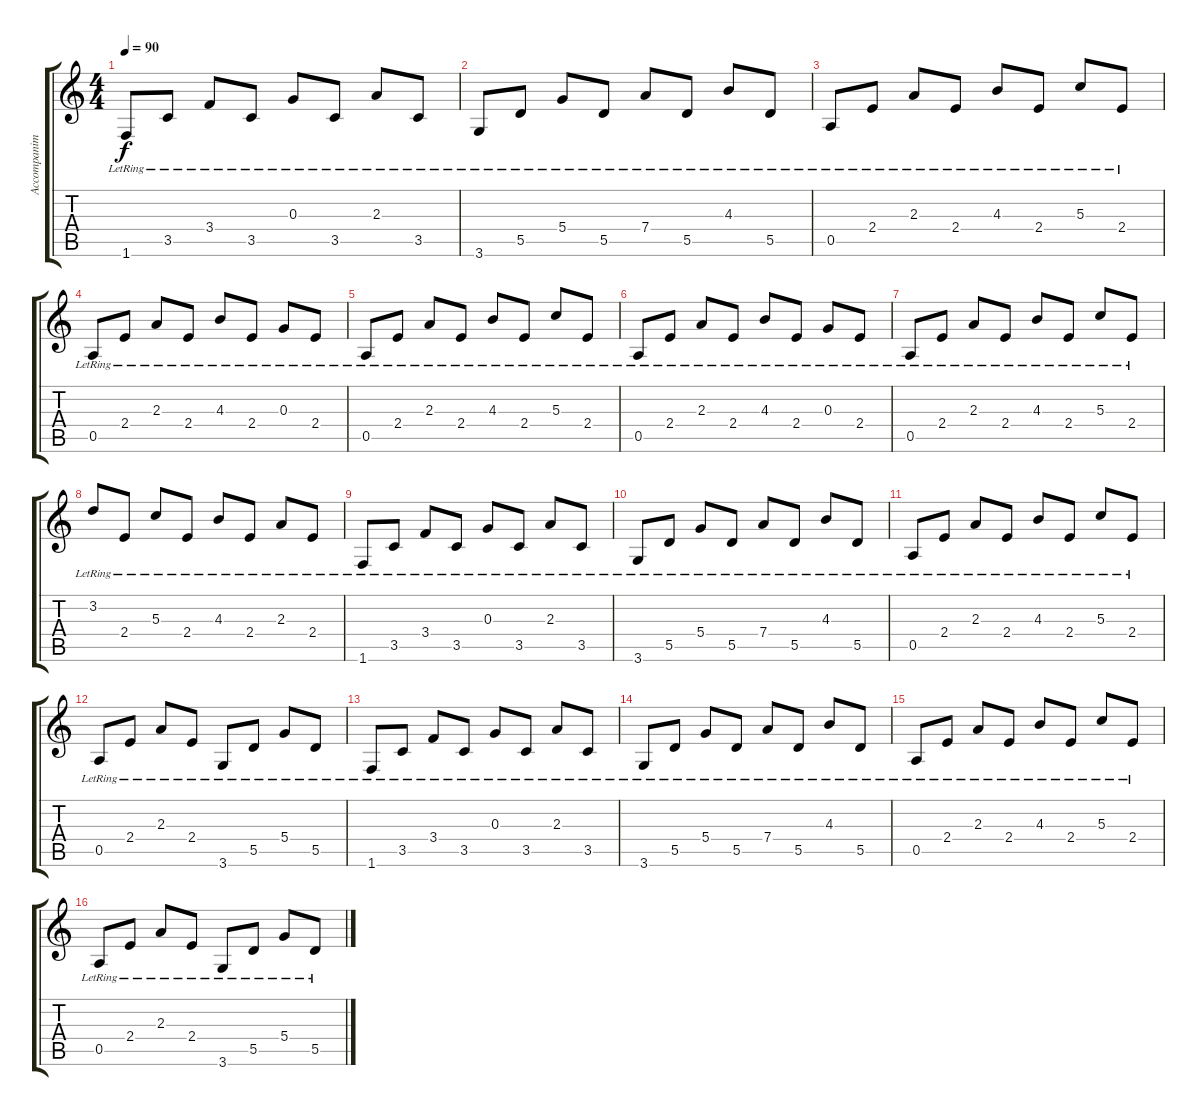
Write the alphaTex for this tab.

\track ("Accompaniment 1" "Accompanim") {instrument acousticguitarnylon}
\staff {score tabs}
\tuning (E4 B3 G3 D3 A2 E2) {hide}
\ts (4 4)
\tempo 90
\clef g2
\ks c
1.6{lr}.8{dy f} 3.5{lr}.8 3.4{lr}.8 3.5{lr}.8 0.3{lr}.8 3.5{lr}.8 2.3{lr}.8 3.5{lr}.8 |
3.6{lr}.8 5.5{lr}.8 5.4{lr}.8 5.5{lr}.8 7.4{lr}.8 5.5{lr}.8 4.3{lr}.8 5.5{lr}.8 |
0.5{lr}.8 2.4{lr}.8 2.3{lr}.8 2.4{lr}.8 4.3{lr}.8 2.4{lr}.8 5.3{lr}.8 2.4{lr}.8 |
0.5{lr}.8 2.4{lr}.8 2.3{lr}.8 2.4{lr}.8 4.3{lr}.8 2.4{lr}.8 0.3{lr}.8 2.4{lr}.8 |
0.5{lr}.8 2.4{lr}.8 2.3{lr}.8 2.4{lr}.8 4.3{lr}.8 2.4{lr}.8 5.3{lr}.8 2.4{lr}.8 |
0.5{lr}.8 2.4{lr}.8 2.3{lr}.8 2.4{lr}.8 4.3{lr}.8 2.4{lr}.8 0.3{lr}.8 2.4{lr}.8 |
0.5{lr}.8 2.4{lr}.8 2.3{lr}.8 2.4{lr}.8 4.3{lr}.8 2.4{lr}.8 5.3{lr}.8 2.4{lr}.8 |
3.2{lr}.8 2.4{lr}.8 5.3{lr}.8 2.4{lr}.8 4.3{lr}.8 2.4{lr}.8 2.3{lr}.8 2.4{lr}.8 |
1.6{lr}.8 3.5{lr}.8 3.4{lr}.8 3.5{lr}.8 0.3{lr}.8 3.5{lr}.8 2.3{lr}.8 3.5{lr}.8 |
3.6{lr}.8 5.5{lr}.8 5.4{lr}.8 5.5{lr}.8 7.4{lr}.8 5.5{lr}.8 4.3{lr}.8 5.5{lr}.8 |
0.5{lr}.8 2.4{lr}.8 2.3{lr}.8 2.4{lr}.8 4.3{lr}.8 2.4{lr}.8 5.3{lr}.8 2.4{lr}.8 |
0.5{lr}.8 2.4{lr}.8 2.3{lr}.8 2.4{lr}.8 3.6{lr}.8 5.5{lr}.8 5.4{lr}.8 5.5{lr}.8 |
1.6{lr}.8 3.5{lr}.8 3.4{lr}.8 3.5{lr}.8 0.3{lr}.8 3.5{lr}.8 2.3{lr}.8 3.5{lr}.8 |
3.6{lr}.8 5.5{lr}.8 5.4{lr}.8 5.5{lr}.8 7.4{lr}.8 5.5{lr}.8 4.3{lr}.8 5.5{lr}.8 |
0.5{lr}.8 2.4{lr}.8 2.3{lr}.8 2.4{lr}.8 4.3{lr}.8 2.4{lr}.8 5.3{lr}.8 2.4{lr}.8 |
0.5{lr}.8 2.4{lr}.8 2.3{lr}.8 2.4{lr}.8 3.6{lr}.8 5.5{lr}.8 5.4{lr}.8 5.5{lr}.8
